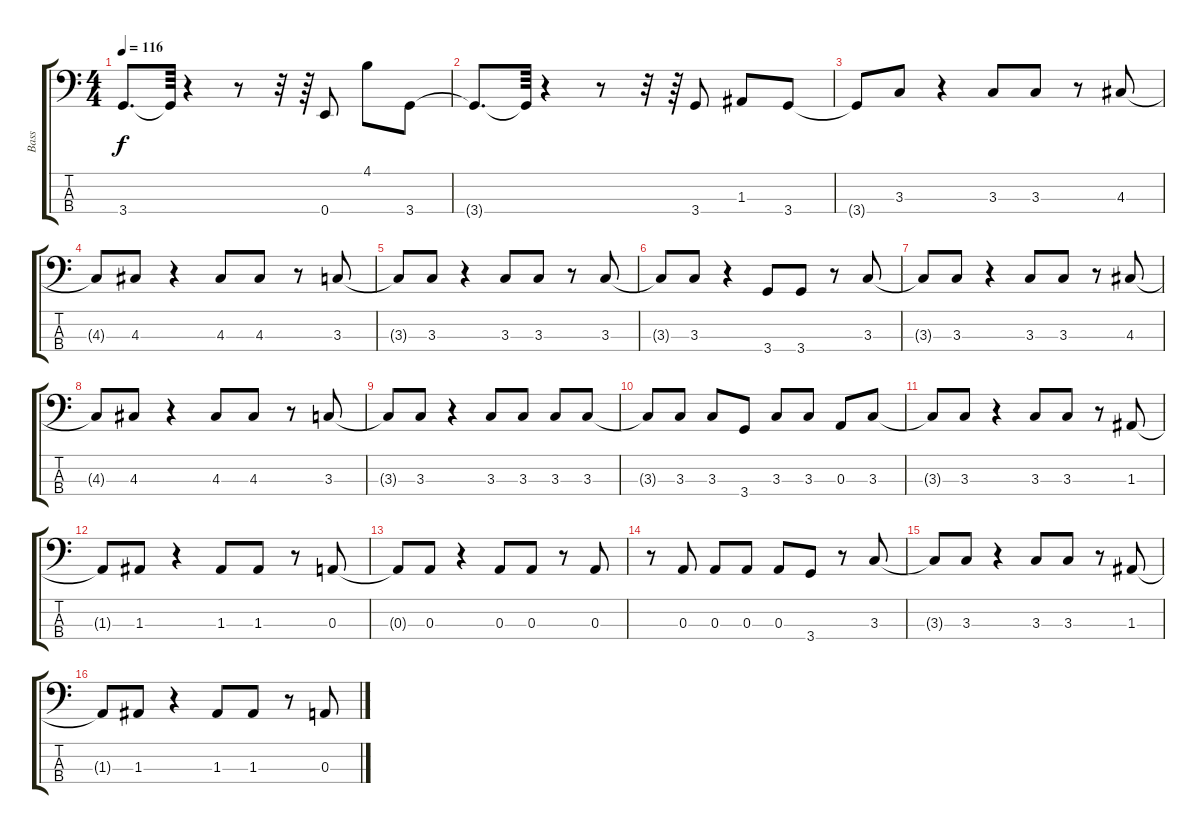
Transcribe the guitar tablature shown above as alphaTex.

\track ("Bass" "Bass") {instrument electricbassfinger}
\staff {score tabs}
\tuning (G2 D2 A1 E1) {hide}
\ts (4 4)
\tempo 116
\clef f4
\ks c
3.4{t}.8{d dy f} 3.4{t}.64 r.4 r.8 r.32 r.64 0.4.8 4.1.8 3.4.8 |
3.4{t}.8{d} 3.4{t}.64 r.4 r.8 r.32 r.64 3.4.8 1.3.8 3.4.8 |
3.4{t}.8 3.3.8 r.4 3.3.8 3.3.8 r.8 4.3.8 |
4.3{t}.8 4.3.8 r.4 4.3.8 4.3.8 r.8 3.3.8 |
3.3{t}.8 3.3.8 r.4 3.3.8 3.3.8 r.8 3.3.8 |
3.3{t}.8 3.3.8 r.4 3.4.8 3.4.8 r.8 3.3.8 |
3.3{t}.8 3.3.8 r.4 3.3.8 3.3.8 r.8 4.3.8 |
4.3{t}.8 4.3.8 r.4 4.3.8 4.3.8 r.8 3.3.8 |
3.3{t}.8 3.3.8 r.4 3.3.8 3.3.8 3.3.8 3.3.8 |
3.3{t}.8 3.3.8 3.3.8 3.4.8 3.3.8 3.3.8 0.3.8 3.3.8 |
3.3{t}.8 3.3.8 r.4 3.3.8 3.3.8 r.8 1.3.8 |
1.3{t}.8 1.3.8 r.4 1.3.8 1.3.8 r.8 0.3.8 |
0.3{t}.8 0.3.8 r.4 0.3.8 0.3.8 r.8 0.3.8 |
r.8 0.3.8 0.3.8 0.3.8 0.3.8 3.4.8 r.8 3.3.8 |
3.3{t}.8 3.3.8 r.4 3.3.8 3.3.8 r.8 1.3.8 |
1.3{t}.8 1.3.8 r.4 1.3.8 1.3.8 r.8 0.3.8
